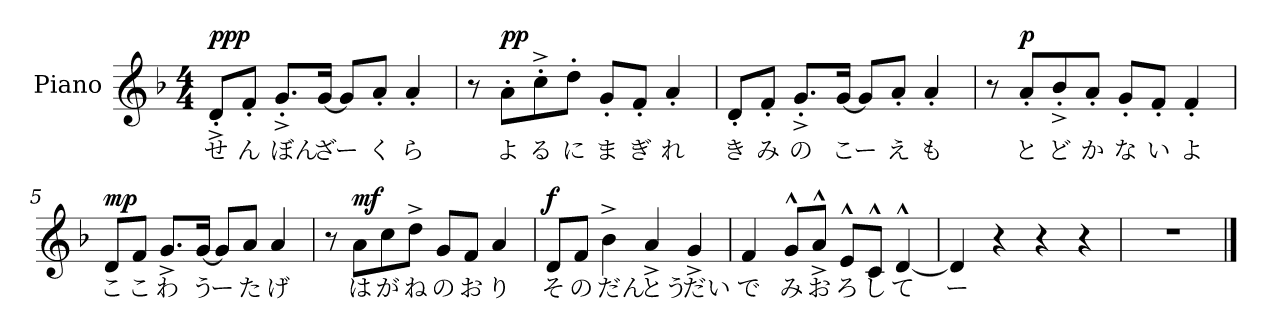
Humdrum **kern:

**kern	**text	**dynam
*part1	*part1	*part1
*staff1	*staff1	*staff1
*I"Piano	*	*
*I'Pno.	*	*
*clefG2	*	*
*k[b-]	*	*
*M4/4	*	*
*MM38	*	*
=1	=1	=1
!	!LO:LY:b	!LO:DY:b
8d'^/L	せ	ppp
!	!LO:LY:b	!
8f'/J	ん	.
!	!LO:LY:b	!
8.g'^/L	ぼん	.
!	!LO:LY:b	!
[16g/Jk	ざ	.
!	!LO:LY:b	!
8g/L]	ー	.
!	!LO:LY:b	!
8a'/J	く	.
!	!LO:LY:b	!
4a'/	ら	.
=2	=2	=2
8r	.	.
!	!LO:LY:b	!LO:DY:b
8a'\L	よ	pp
!	!LO:LY:b	!
8cc'^\	る	.
!	!LO:LY:b	!
8dd'\J	に	.
!	!LO:LY:b	!
8g'/L	ま	.
!	!LO:LY:b	!
8f'/J	ぎ	.
!	!LO:LY:b	!
4a'/	れ	.
=3	=3	=3
!	!LO:LY:b	!
8d'/L	き	.
!	!LO:LY:b	!
8f'/J	み	.
!	!LO:LY:b	!
8.g'^/L	の	.
!	!LO:LY:b	!
[16g/Jk	こ	.
!	!LO:LY:b	!
8g/L]	ー	.
!	!LO:LY:b	!
8a'/J	え	.
!	!LO:LY:b	!
4a'/	も	.
=4	=4	=4
8r	.	.
!	!LO:LY:b	!LO:DY:b
8a'/L	と	p
!	!LO:LY:b	!
8b-'^/	ど	.
!	!LO:LY:b	!
8a'/J	か	.
!	!LO:LY:b	!
8g'/L	な	.
!	!LO:LY:b	!
8f'/J	い	.
!	!LO:LY:b	!
4f'/	よ	.
!!LO:LB:g=z
=5	=5	=5
!	!LO:LY:b	!LO:DY:b
8d/L	こ	mp
!	!LO:LY:b	!
8f/J	こ	.
!	!LO:LY:b	!
8.g^/L	わ	.
!	!LO:LY:b	!
[16g/Jk	う	.
!	!LO:LY:b	!
8g/L]	ー	.
!	!LO:LY:b	!
8a/J	た	.
!	!LO:LY:b	!
4a/	げ	.
=6	=6	=6
8r	.	.
!	!LO:LY:b	!LO:DY:b
8a\L	は	mf
!	!LO:LY:b	!
8cc\	が	.
!	!LO:LY:b	!
8dd^\J	ね	.
!	!LO:LY:b	!
8g/L	の	.
!	!LO:LY:b	!
8f/J	お	.
!	!LO:LY:b	!
4a/	り	.
=7	=7	=7
!	!LO:LY:b	!LO:DY:b
8d/L	そ	f
!	!LO:LY:b	!
8f/J	の	.
!	!LO:LY:b	!
4b-^\	だん	.
!	!LO:LY:b	!
4a^/	とう	.
!	!LO:LY:b	!
4g^/	だい	.
=8	=8	=8
!	!LO:LY:b	!
4f/	で	.
!	!LO:LY:b	!
8g^^/L	み	.
!	!LO:LY:b	!
8a^^^/J	お	.
!	!LO:LY:b	!
8e^^/L	ろ	.
!	!LO:LY:b	!
8c^^/J	し	.
!	!LO:LY:b	!
[4d^^/	て	.
!!LO:LB:g=z
=9	=9	=9
!	!LO:LY:b	!
4d/]	ー	.
4r	.	.
4r	.	.
4r	.	.
=10	=10	=10
1r	.	.
==	==	==
*-	*-	*-
